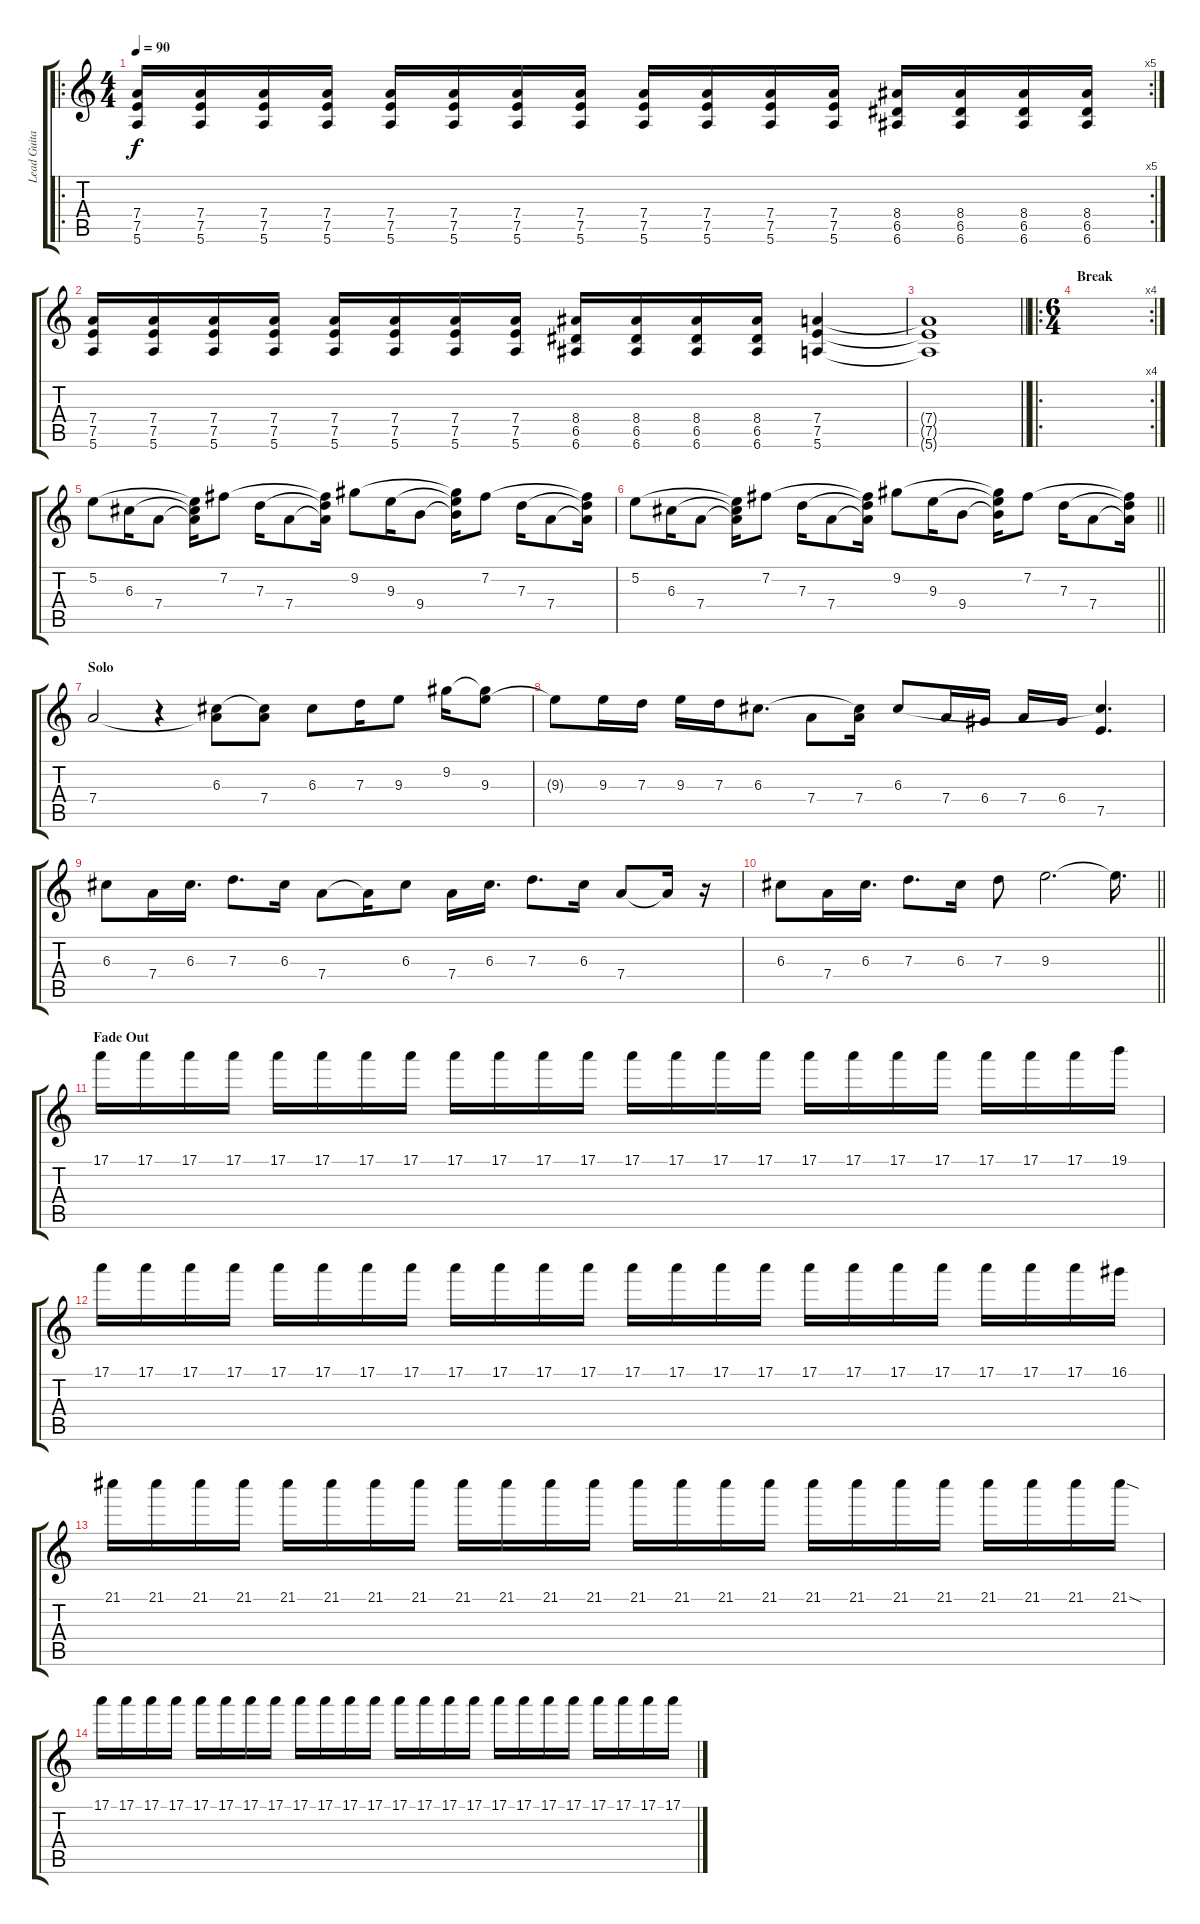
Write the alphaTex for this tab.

\track ("Lead Guitar" "Lead Guita") {instrument overdrivenguitar}
\staff {score tabs}
\tuning (E4 B3 G3 D3 A2 E2) {hide}
\ro
\rc 5
\ts (4 4)
\tempo 90
\clef g2
\ks c
(7.4 7.5 5.6).16{dy f} (7.4 7.5 5.6).16 (7.4 7.5 5.6).16 (7.4 7.5 5.6).16 (7.4 7.5 5.6).16 (7.4 7.5 5.6).16 (7.4 7.5 5.6).16 (7.4 7.5 5.6).16 (7.4 7.5 5.6).16 (7.4 7.5 5.6).16 (7.4 7.5 5.6).16 (7.4 7.5 5.6).16 (8.4 6.5 6.6).16 (8.4 6.5 6.6).16 (8.4 6.5 6.6).16 (8.4 6.5 6.6).16 |
(7.4 7.5 5.6).16 (7.4 7.5 5.6).16 (7.4 7.5 5.6).16 (7.4 7.5 5.6).16 (7.4 7.5 5.6).16 (7.4 7.5 5.6).16 (7.4 7.5 5.6).16 (7.4 7.5 5.6).16 (8.4 6.5 6.6).16 (8.4 6.5 6.6).16 (8.4 6.5 6.6).16 (8.4 6.5 6.6).16 (7.4 7.5 5.6).4 |
\barLineRight lightlight
(7.4{t} 7.5{t} 5.6{t}).1 |
\ro
\rc 4
\ts (6 4)
\section ("" "Break")
|
5.2.8 6.3.16 7.4.8 (5.2{t} 6.3{t} 7.4{t}).16 7.2.8 7.3.16 7.4.8 (7.2{t} 7.3{t} 7.4{t}).16 9.2.8 9.3.16 9.4.8 (9.2{t} 9.3{t} 9.4{t}).16 7.2.8 7.3.16 7.4.8 (7.2{t} 7.3{t} 7.4{t}).16 |
\barLineRight lightlight
5.2.8 6.3.16 7.4.8 (5.2{t} 6.3{t} 7.4{t}).16 7.2.8 7.3.16 7.4.8 (7.2{t} 7.3{t} 7.4{t}).16 9.2.8 9.3.16 9.4.8 (9.2{t} 9.3{t} 9.4{t}).16 7.2.8 7.3.16 7.4.8 (7.2{t} 7.3{t} 7.4{t}).16 |
\section ("" "Solo")
7.4.2 r.4 (6.3 7.4{t}).8 (6.3{t} 7.4).8 6.3.8 7.3.16 9.3.8 9.2.16 (9.2{t} 9.3).8 |
9.3{t}.8 9.3.16 7.3.16 9.3.16 7.3.16 6.3.8{d} 7.4.8 (6.3{t} 7.4).16 6.3.8 7.4.16 6.4.16 7.4.16 6.4.16 (6.3{t} 7.5).4{d} |
6.3.8 7.4.16 6.3.16{d} 7.3.8{d} 6.3.16 7.4.8 7.4{t}.16 6.3.8 7.4.16 6.3.16{d} 7.3.8{d} 6.3.16 7.4.8 7.4{t}.16 r.16 |
\barLineRight lightlight
6.3.8 7.4.16 6.3.16{d} 7.3.8{d} 6.3.16 7.3.8 9.3.2{d} 9.3{t}.16{d} |
\section ("" "Fade Out")
17.1.16{volume 1} 17.1.16 17.1.16 17.1.16 17.1.16 17.1.16 17.1.16 17.1.16 17.1.16 17.1.16 17.1.16 17.1.16 17.1.16 17.1.16 17.1.16 17.1.16 17.1.16 17.1.16 17.1.16 17.1.16 17.1.16 17.1.16 17.1.16 19.1.16 |
17.1.16 17.1.16 17.1.16 17.1.16 17.1.16 17.1.16 17.1.16 17.1.16 17.1.16 17.1.16 17.1.16 17.1.16 17.1.16 17.1.16 17.1.16 17.1.16 17.1.16 17.1.16 17.1.16 17.1.16 17.1.16 17.1.16 17.1.16 16.1.16 |
21.1.16 21.1.16 21.1.16 21.1.16 21.1.16 21.1.16 21.1.16 21.1.16 21.1.16 21.1.16 21.1.16 21.1.16 21.1.16 21.1.16 21.1.16 21.1.16 21.1.16 21.1.16 21.1.16 21.1.16 21.1.16 21.1.16 21.1.16 21.1{sod}.16 |
17.1.16{volume 0} 17.1.16 17.1.16 17.1.16 17.1.16 17.1.16 17.1.16 17.1.16 17.1.16 17.1.16 17.1.16 17.1.16 17.1.16 17.1.16 17.1.16 17.1.16 17.1.16 17.1.16 17.1.16 17.1.16 17.1.16 17.1.16 17.1.16 17.1.16
